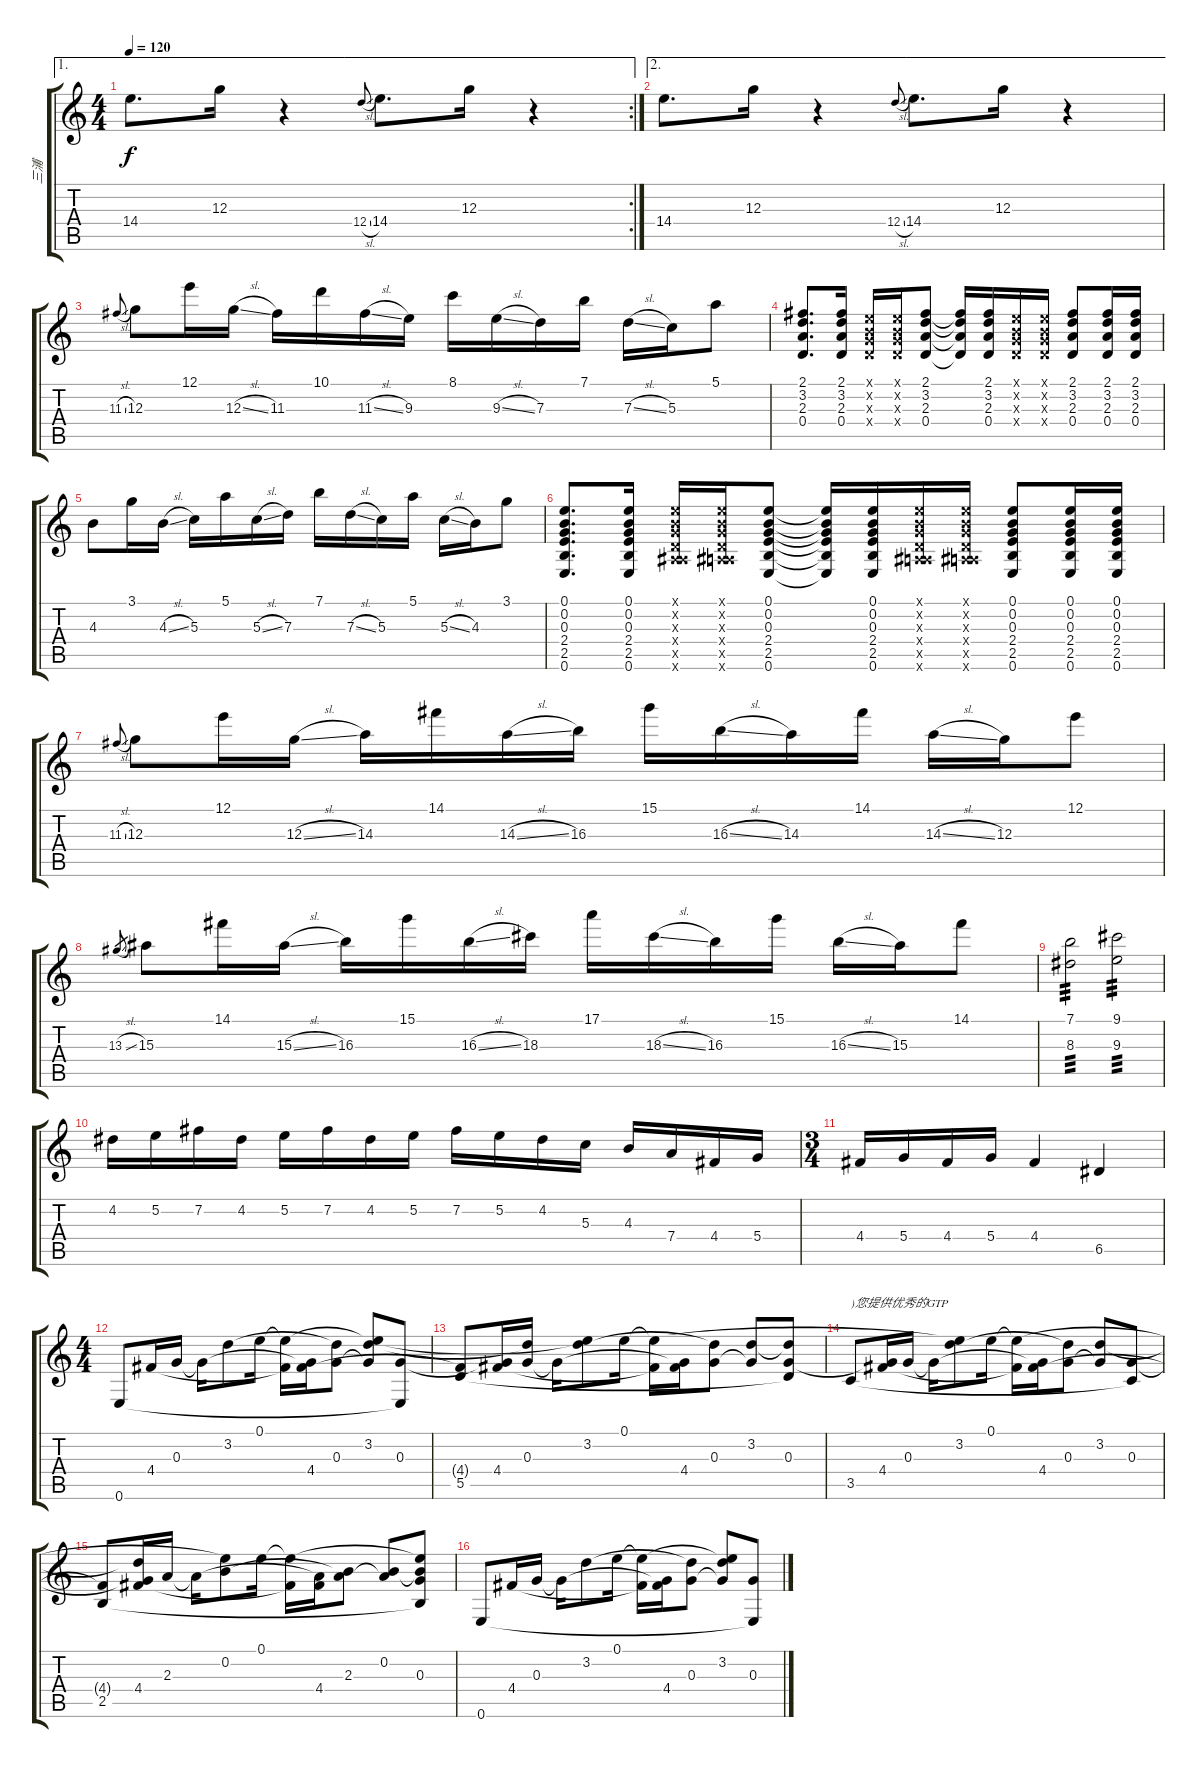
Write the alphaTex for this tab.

\track ("三浦" "三浦") {instrument acousticguitarsteel}
\staff {score tabs}
\tuning (E4 B3 G3 D3 A2 E2) {hide}
\ae 1
\rc 2
\ts (4 4)
\tempo 120
\clef g2
\ks c
14.4.8{d dy f} 12.3.16 r.4 12.4{sl}.8{gr onbeat} 14.4.8{d} 12.3.16 r.4 |
\ae 2
14.4.8{d} 12.3.16 r.4 12.4{sl}.8{gr onbeat} 14.4.8{d} 12.3.16 r.4 |
11.3{sl}.8{gr onbeat} 12.3.8 12.1.16 12.3{sl}.16 11.3.16 10.1.16 11.3{sl}.16 9.3.16 8.1.16 9.3{sl}.16 7.3.16 7.1.16 7.3{sl}.16 5.3.16 5.1.8 |
(2.1 3.2 2.3 0.4).8{d volume 11} (2.1 3.2 2.3 0.4).16 (0.1{x} 0.2{x} 0.3{x} 0.4{x}).16 (0.1{x} 0.2{x} 0.3{x} 0.4{x}).16 (2.1 3.2 2.3 0.4).8 (2.1{t} 3.2{t} 2.3{t} 0.4{t}).16 (2.1 3.2 2.3 0.4).16 (0.1{x} 0.2{x} 0.3{x} 0.4{x}).16 (0.1{x} 0.2{x} 0.3{x} 0.4{x}).16 (2.1 3.2 2.3 0.4).8 (2.1 3.2 2.3 0.4).16 (2.1 3.2 2.3 0.4).16 |
4.3.8{volume 16} 3.1.16 4.3{sl}.16 5.3.16 5.1.16 5.3{sl}.16 7.3.16 7.1.16 7.3{sl}.16 5.3.16 5.1.16 5.3{sl}.16 4.3.16 3.1.8 |
(0.1 0.2 0.3 2.4 2.5 0.6).8{d volume 11} (0.1 0.2 0.3 2.4 2.5 0.6).16 (0.1{x} 0.2{x} 0.3{x} 0.4{x} 0.5{x} 6.6{x}).16 (0.1{x} 0.2{x} 0.3{x} 0.4{x} 0.5{x} 6.6{x}).16 (0.1 0.2 0.3 2.4 2.5 0.6).8 (0.1{t} 0.2{t} 0.3{t} 2.4{t} 2.5{t} 0.6{t}).16 (0.1 0.2 0.3 2.4 2.5 0.6).16 (0.1{x} 0.2{x} 0.3{x} 0.4{x} 0.5{x} 6.6{x}).16 (0.1{x} 0.2{x} 0.3{x} 0.4{x} 0.5{x} 6.6{x}).16 (0.1 0.2 0.3 2.4 2.5 0.6).8 (0.1 0.2 0.3 2.4 2.5 0.6).16 (0.1 0.2 0.3 2.4 2.5 0.6).16 |
11.3{sl}.8{gr onbeat} 12.3.8{volume 16} 12.1.16 12.3{sl}.16 14.3.16 14.1.16 14.3{sl}.16 16.3.16 15.1.16 16.3{sl}.16 14.3.16 14.1.16 14.3{sl}.16 12.3.16 12.1.8 |
13.3{sl}.8{gr} 15.3.8 14.1.16 15.3{sl}.16 16.3.16 15.1.16 16.3{sl}.16 18.3.16 17.1.16 18.3{sl}.16 16.3.16 15.1.16 16.3{sl}.16 15.3.16 14.1.8 |
(7.1 8.3).2{tp 3} (9.1 9.3).2{tp 3} |
4.2.16{volume 16} 5.2.16 7.2.16 4.2.16 5.2.16 7.2.16 4.2.16 5.2.16 7.2.16 5.2.16 4.2.16 5.3.16 4.3.16 7.4.16 4.4.16 5.4.16 |
\ts (3 4)
4.4.16 5.4.16 4.4.16 5.4.16 4.4.4 6.5.4 |
\ts (4 4)
0.6.8{volume 10} 4.4.16 0.3.16 0.3{t}.16 3.2.8 0.1.16 (0.1{t} 4.4{t}).16 (0.3{t} 4.4).16 (3.2{t} 0.3).8 (0.1{t} 3.2 0.3{t}).8 (0.3 0.6{t}).8 |
(4.4{t} 5.5).8 (0.3{t} 4.4).16 (3.2{t} 0.3).16 0.3{t}.16 (0.1{t} 3.2).8 0.1.16 (0.1{t} 4.4{t}).16 (0.3{t} 4.4).16 (3.2{t} 0.3).8 (3.2 0.3{t}).8 (3.2{t} 0.3 5.5{t}).8 |
3.5.8{txt ")您提供优秀的GTP"} (0.3{t} 4.4).16 0.3.16 0.3{t}.16 (0.1{t} 3.2).8 0.1.16 (0.1{t} 4.4{t}).16 (0.3{t} 4.4).16 (3.2{t} 0.3).8 (3.2 0.3{t}).8 (0.3 3.5{t}).8 |
(4.4{t} 2.5).8 (3.2{t} 0.3{t} 4.4).16 2.3.16 2.3{t}.16 (0.1{t} 0.2).8 0.1.16 (0.1{t} 4.4{t}).16 (2.3{t} 4.4).16 (0.2{t} 2.3).8 (0.2 2.3{t}).8 (0.1{t} 0.2{t} 0.3 2.5{t}).8 |
0.6.8 4.4.16 0.3.16 0.3{t}.16 3.2.8 0.1.16 (0.1{t} 4.4{t}).16 (0.3{t} 4.4).16 (3.2{t} 0.3).8 (0.1{t} 3.2 0.3{t}).8 (0.3 0.6{t}).8
